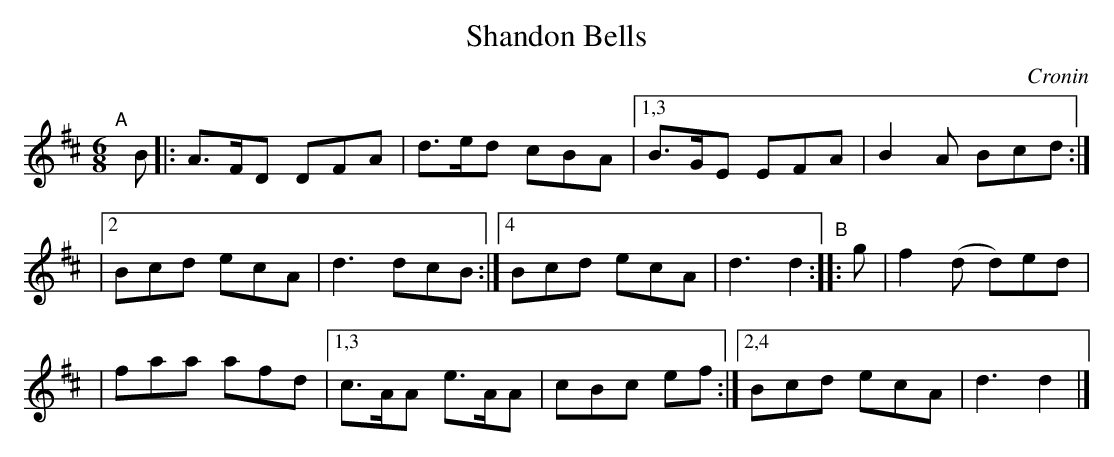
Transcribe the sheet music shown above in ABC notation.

X:1
T: Shandon Bells
O: Cronin
M: 6/8
L: 1/8
K: D
"^A"[|] B |: A>FD DFA | d>ed cBA |[1,3 B>GE EFA | B2A Bcd :|
|[2 Bcd ecA | d3 dcB :|[4 Bcd ecA | d3 d2 "^B":: g | f2(d d)ed |
| faa afd |[1,3 c>AA e>AA | cBc ef :|[2,4 Bcd ecA | d3 d2 |]
